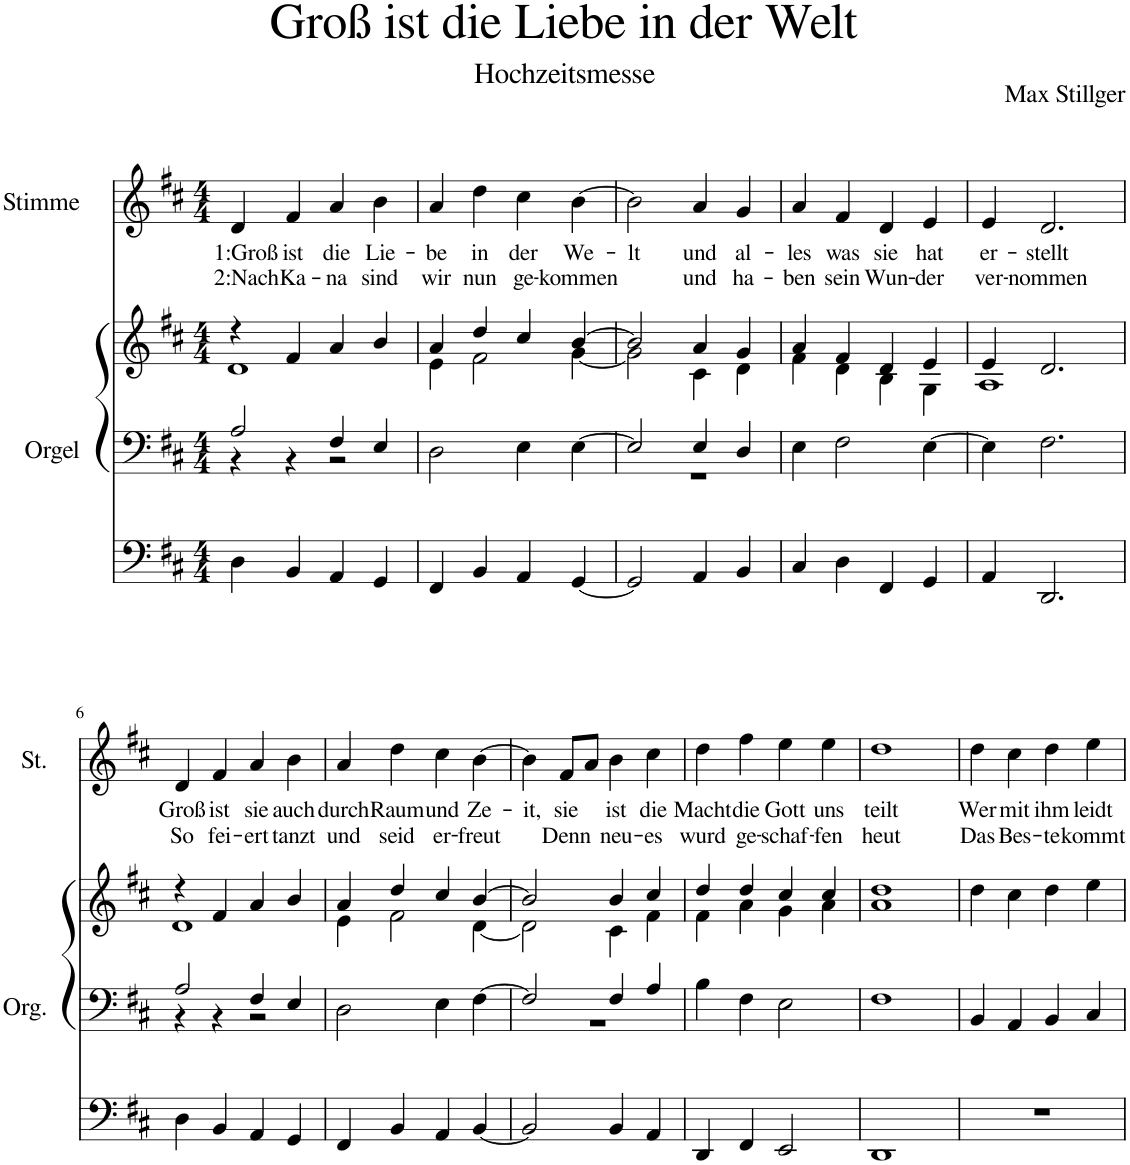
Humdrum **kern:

**kern	**kern	**kern	**kern	**text	**text
*part2	*part2	*part2	*part1	*part1	*part1
*staff4	*staff3	*staff2	*staff1	*staff1	*staff1
*I"Orgel	*	*	*I"Stimme	*	*
*I'Org.	*	*	*I'St.	*	*
*clefF4	*clefF4	*clefG2	*clefG2	*	*
*k[f#c#]	*k[f#c#]	*k[f#c#]	*k[f#c#]	*	*
*M4/4	*M4/4	*M4/4	*M4/4	*	*
=1	=1	=1	=1	=1	=1
*	*^	*^	*	*	*
!	!	!	!	!	!	!LO:LY:b	!LO:LY:b
4D\	2A/	4r	4r	1d	4d/	1:Groß	2:Nach
!	!	!	!	!	!	!LO:LY:b	!LO:LY:b
4BB/	.	4r	4f#/	.	4f#/	ist	Ka-
!	!	!	!	!	!	!LO:LY:b	!LO:LY:b
4AA/	4F#/	2r	4a/	.	4a/	die	-na
!	!	!	!	!	!	!LO:LY:b	!LO:LY:b
4GG/	4E/	.	4b/	.	4b\	Lie-	sind
*	*v	*v	*	*	*	*	*
=2	=2	=2	=2	=2	=2	=2
!	!	!	!	!	!LO:LY:b	!LO:LY:b
4FF#/	2D\	4a/	4e\	4a/	-be	wir
!	!	!	!	!	!LO:LY:b	!LO:LY:b
4BB/	.	4dd/	2f#\	4dd\	in	nun
!	!	!	!	!	!LO:LY:b	!LO:LY:b
4AA/	4E\	4cc#/	.	4cc#\	der	ge-
!	!	!	!	!	!LO:LY:b	!LO:LY:b
[4GG/	[4E\	[4b/	[4g\	[4b\	We-	-kommen
=3	=3	=3	=3	=3	=3	=3
*	*^	*	*	*	*	*
!	!	!	!	!	!	!LO:LY:b	!
2GG/]	2E/]	1r	2b/]	2g\]	2b\]	-lt	.
!	!	!	!	!	!	!LO:LY:b	!LO:LY:b
4AA/	4E/	.	4a/	4c#\	4a/	und	und
!	!	!	!	!	!	!LO:LY:b	!LO:LY:b
4BB/	4D/	.	4g/	4d\	4g/	al-	ha-
*	*v	*v	*	*	*	*	*
=4	=4	=4	=4	=4	=4	=4
!	!	!	!	!	!LO:LY:b	!LO:LY:b
4C#/	4E\	4a/	4f#\	4a/	-les	-ben
!	!	!	!	!	!LO:LY:b	!LO:LY:b
4D\	2F#\	4f#/	4d\	4f#/	was	sein
!	!	!	!	!	!LO:LY:b	!LO:LY:b
4FF#/	.	4d/	4B\	4d/	sie	Wun-
!	!	!	!	!	!LO:LY:b	!LO:LY:b
4GG/	[4E\	4e/	4G\	4e/	hat	-der
=5	=5	=5	=5	=5	=5	=5
!	!	!	!	!	!LO:LY:b	!LO:LY:b
4AA/	4E\]	4e/	1A	4e/	er-	ver-
!	!	!	!	!	!LO:LY:b	!LO:LY:b
2.DD/	2.F#\	2.d/	.	2.d/	-stellt	-nommen
!!LO:LB:g=z
=6	=6	=6	=6	=6	=6	=6
*	*^	*	*	*	*	*
!	!	!	!	!	!	!LO:LY:b	!LO:LY:b
4D\	2A/	4r	4r	1d	4d/	Groß	So
!	!	!	!	!	!	!LO:LY:b	!LO:LY:b
4BB/	.	4r	4f#/	.	4f#/	ist	fei-
!	!	!	!	!	!	!LO:LY:b	!LO:LY:b
4AA/	4F#/	2r	4a/	.	4a/	sie	-ert
!	!	!	!	!	!	!LO:LY:b	!LO:LY:b
4GG/	4E/	.	4b/	.	4b\	auch	tanzt
*	*v	*v	*	*	*	*	*
=7	=7	=7	=7	=7	=7	=7
!	!	!	!	!	!LO:LY:b	!LO:LY:b
4FF#/	2D\	4a/	4e\	4a/	durch	und
!	!	!	!	!	!LO:LY:b	!LO:LY:b
4BB/	.	4dd/	2f#\	4dd\	Raum	seid
!	!	!	!	!	!LO:LY:b	!LO:LY:b
4AA/	4E\	4cc#/	.	4cc#\	und	er-
!	!	!	!	!	!LO:LY:b	!LO:LY:b
[4BB/	[4F#\	[4b/	[4d\	[4b\	Ze-	-freut
=8	=8	=8	=8	=8	=8	=8
*	*^	*	*	*	*	*
!	!	!	!	!	!	!LO:LY:b	!
2BB/]	2F#/]	1r	2b/]	2d\]	4b\]	-it,	.
!	!	!	!	!	!	!LO:LY:b	!LO:LY:b
.	.	.	.	.	8f#/L	sie	Denn
.	.	.	.	.	8a/J	.	.
!	!	!	!	!	!	!LO:LY:b	!LO:LY:b
4BB/	4F#/	.	4b/	4c#\	4b\	ist	neu-
!	!	!	!	!	!	!LO:LY:b	!LO:LY:b
4AA/	4A/	.	4cc#/	4f#\	4cc#\	die	-es
*	*v	*v	*	*	*	*	*
=9	=9	=9	=9	=9	=9	=9
!	!	!	!	!	!LO:LY:b	!LO:LY:b
4DD/	4B\	4dd/	4f#\	4dd\	Macht	wurd
!	!	!	!	!	!LO:LY:b	!LO:LY:b
4FF#/	4F#\	4dd/	4a\	4ff#\	die	ge-
!	!	!	!	!	!LO:LY:b	!LO:LY:b
2EE/	2E\	4cc#/	4g\	4ee\	Gott	-schaf-
!	!	!	!	!	!LO:LY:b	!LO:LY:b
.	.	4cc#/	4a\	4ee\	uns	-fen
=10	=10	=10	=10	=10	=10	=10
!	!	!	!	!	!LO:LY:b	!LO:LY:b
1DD	1F#	1dd	1a	1dd	teilt	heut
=11	=11	=11	=11	=11	=11	=11
!	!	!	!	!	!LO:LY:b	!LO:LY:b
*	*	*v	*v	*	*	*
1r	4BB/	4dd\	4dd\	Wer	Das
!	!	!	!	!LO:LY:b	!LO:LY:b
.	4AA/	4cc#\	4cc#\	mit	Bes-
!	!	!	!	!LO:LY:b	!LO:LY:b
.	4BB/	4dd\	4dd\	ihm	-te
!	!	!	!	!LO:LY:b	!LO:LY:b
.	4C#/	4ee\	4ee\	leidt	kommt
=	=	=	=	=	=
*-	*-	*-	*-	*-	*-
